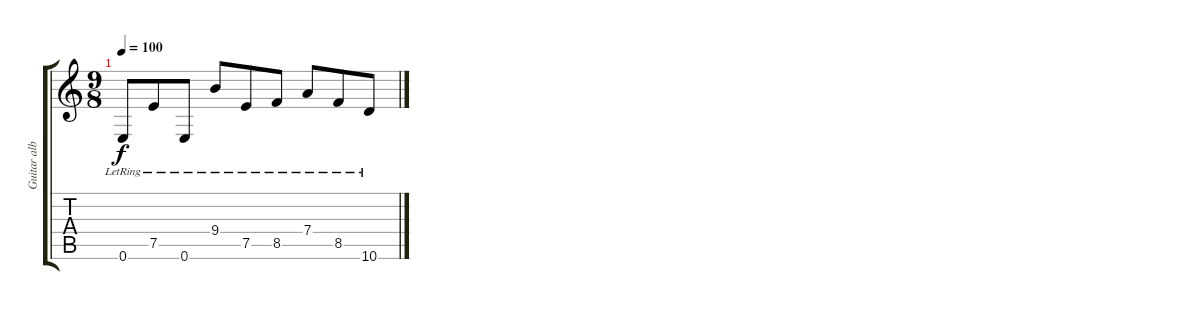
\track ("Guitar album record" "Guitar alb") {instrument distortionguitar}
\staff {score tabs}
\tuning (E4 B3 G3 D3 A2 E2) {hide}
\ts (9 8)
\tempo 100
\clef g2
\ks c
0.6{lr}.8{dy f} 7.5{lr}.8 0.6{lr}.8 9.4{lr}.8 7.5{lr}.8 8.5{lr}.8 7.4{lr}.8 8.5{lr}.8 10.6{lr}.8
